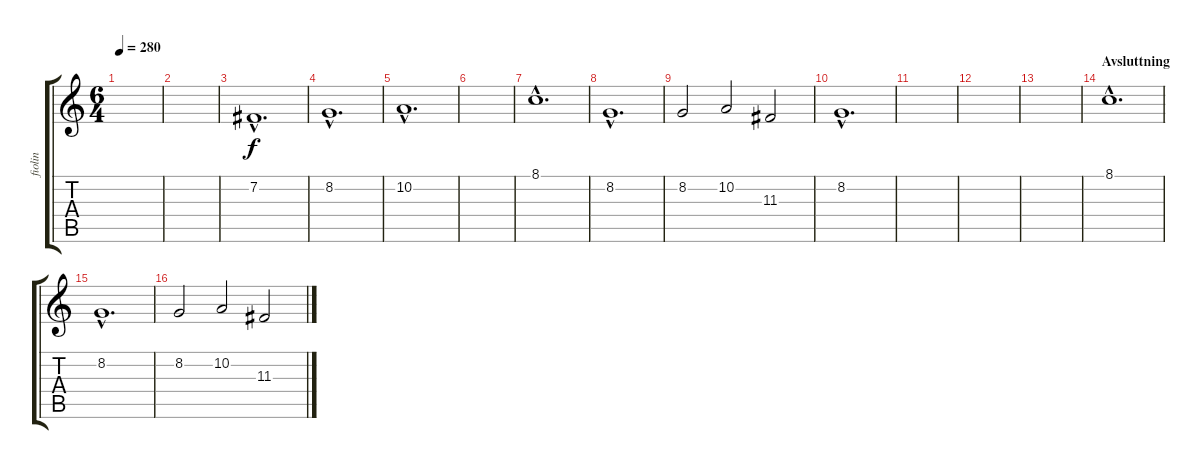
\track ("fiolin" "fiolin") {instrument synthstrings1}
\staff {score tabs}
\tuning (E4 B3 G3 D3 A2 E2) {hide}
\ts (6 4)
\tempo 280
\clef g2
\ks c
|
|
7.2{hac}.1{d} |
8.2{hac}.1{d} |
10.2{hac}.1{d} |
|
8.1{hac}.1{d} |
8.2{hac}.1{d} |
8.2.2 10.2.2 11.3.2 |
8.2{hac}.1{d} |
|
|
|
\section ("" "Avsluttning")
8.1{hac}.1{d} |
8.2{hac}.1{d} |
8.2.2 10.2.2 11.3.2
